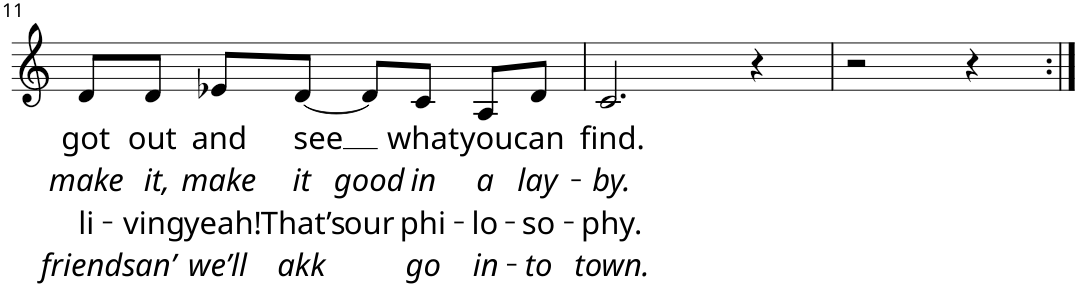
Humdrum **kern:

**kern	**text	**text	**text	**text
*part1	*part1	*part1	*part1	*part1
*staff1	*staff1	*staff1	*staff1	*staff1
*I"P1	*	*	*	*
!!LO:PB:g=z
*clefG2	*	*	*	*
*k[]	*	*	*	*
*M4/4	*	*	*	*
=11	=11	=11	=11	=11
!	!LO:LY:b	!LO:LY:b	!LO:LY:b	!LO:LY:b
8d/L	got	make	li-	friends
!	!LO:LY:b	!LO:LY:b	!LO:LY:b	!LO:LY:b
8d/J	out	it,	-ving	an’
!	!LO:LY:b	!LO:LY:b	!LO:LY:b	!LO:LY:b
8e-X/L	and	make	yeah!	we’ll
!	!LO:LY:b	!LO:LY:b	!LO:LY:b	!LO:LY:b
[8d/J	see	it	That’s	akk
!	!	!LO:LY:b	!LO:LY:b	!
8d/L]	.	good	our	.
!	!LO:LY:b	!LO:LY:b	!LO:LY:b	!LO:LY:b
8c/J	what	in	phi-	go
!	!LO:LY:b	!LO:LY:b	!LO:LY:b	!LO:LY:b
8A/L	you	a	-lo-	in-
!	!LO:LY:b	!LO:LY:b	!LO:LY:b	!LO:LY:b
8d/J	can	lay-	-so-	-to
=12	=12	=12	=12	=12
!	!LO:LY:b	!LO:LY:b	!LO:LY:b	!LO:LY:b
2.c/	find.	-by.	-phy.	town.
4r	.	.	.	.
=13	=13	=13	=13	=13
2r	.	.	.	.
4r	.	.	.	.
=:|!	=:|!	=:|!	=:|!	=:|!
*-	*-	*-	*-	*-
